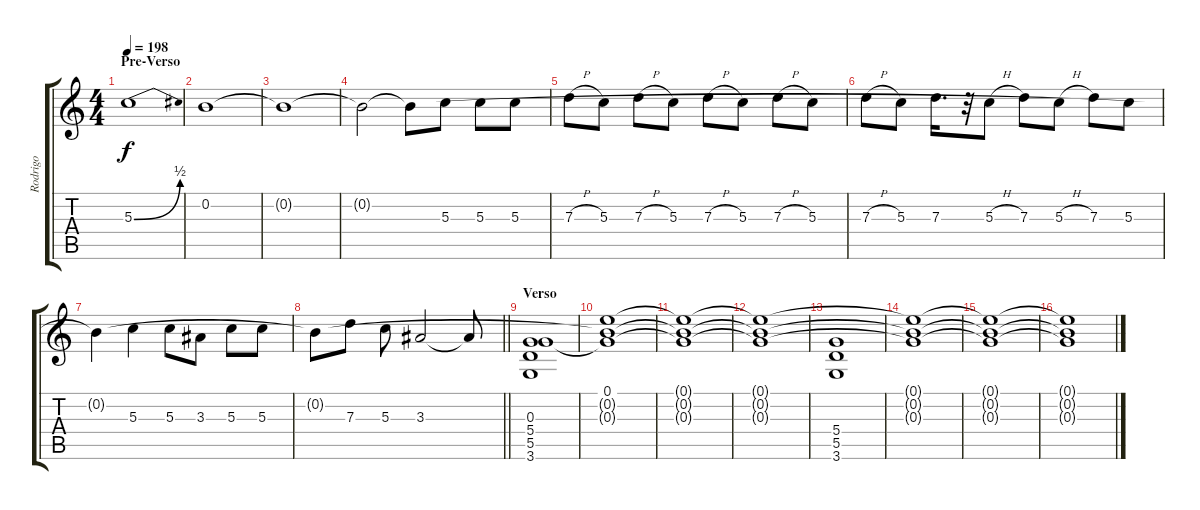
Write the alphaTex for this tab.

\track ("Rodrigo" "Rodrigo") {instrument overdrivenguitar}
\staff {score tabs}
\tuning (E4 B3 G3 D3 A2 E2) {hide}
\ts (4 4)
\section ("" "Pre-Verso")
\tempo 198
\clef g2
\ks c
5.3{be (bend 0 0 60 2)}.1{dy f} |
0.2{t}.1 |
0.2{t}.1 |
0.2{t}.2 0.2{t}.8 5.3.8 5.3.8 5.3.8 |
7.3{h}.8 5.3.8 7.3{h}.8 5.3.8 7.3{h}.8 5.3.8 7.3{h}.8 5.3.8 |
7.3{h}.8 5.3.8 7.3.16{d} r.32 5.3{h}.8 7.3.8 5.3{h}.8 7.3.8 5.3.8 |
0.2{t}.4 5.3.4 5.3.8 3.3.8 5.3.8 5.3.8 |
\barLineRight lightlight
0.2{t}.8 7.3.8 5.3.8 3.3.2 3.3{t}.8 |
\section ("" "Verso")
(0.3 5.4 5.5 3.6).1 |
(0.1 0.2{t} 0.3{t}).1 |
(0.1{t} 0.2{t} 0.3{t}).1 |
(0.1{t} 0.2{t} 0.3{t}).1 |
(5.4 5.5 3.6).1 |
(0.1{t} 0.2{t} 0.3{t}).1 |
(0.1{t} 0.2{t} 0.3{t}).1 |
(0.1{t} 0.2{t} 0.3{t}).1
